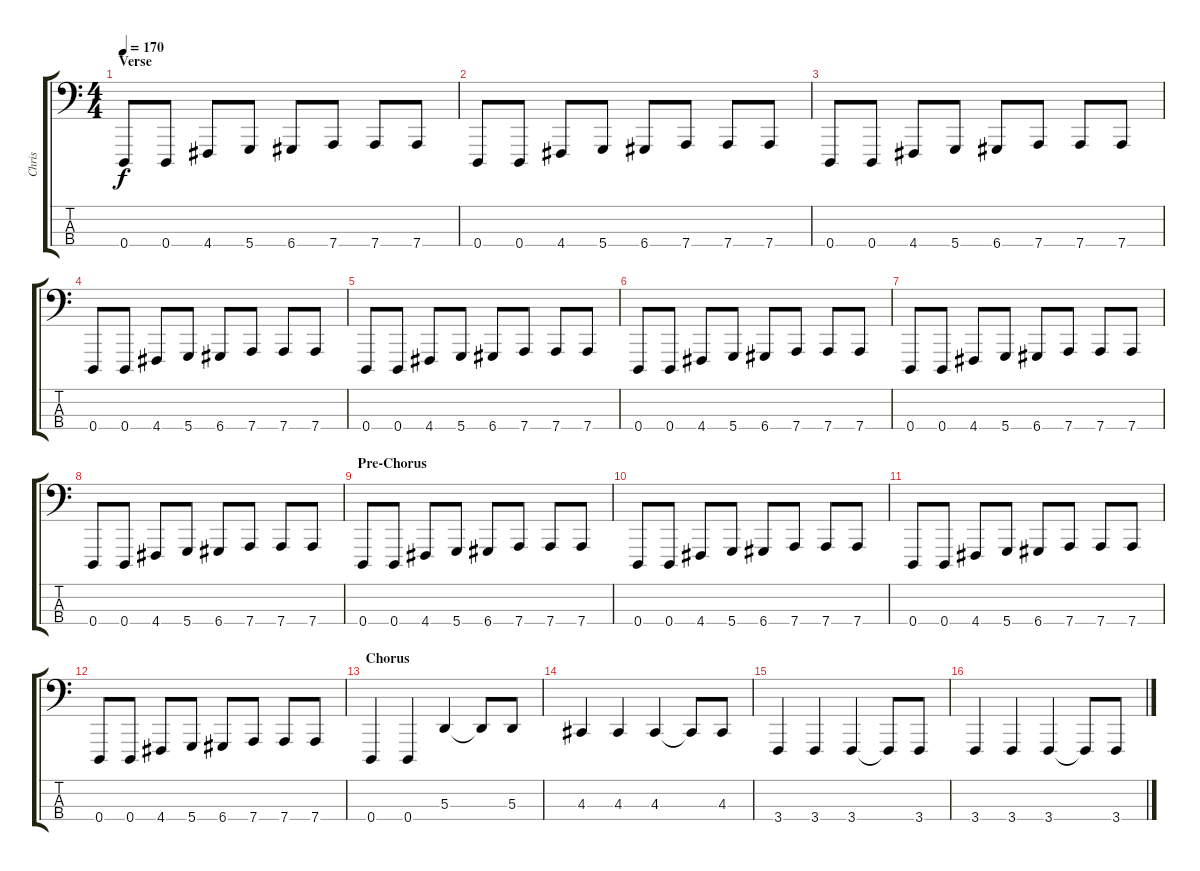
\track ("Chris" "Chris") {instrument lead8bassandlead}
\staff {score tabs}
\tuning (G2 D2 A1 D1) {hide}
\ts (4 4)
\section ("" "Verse")
\tempo 170
\clef f4
\ks c
0.4.8{dy f} 0.4.8 4.4.8 5.4.8 6.4.8 7.4.8 7.4.8 7.4.8 |
0.4.8 0.4.8 4.4.8 5.4.8 6.4.8 7.4.8 7.4.8 7.4.8 |
0.4.8 0.4.8 4.4.8 5.4.8 6.4.8 7.4.8 7.4.8 7.4.8 |
0.4.8 0.4.8 4.4.8 5.4.8 6.4.8 7.4.8 7.4.8 7.4.8 |
0.4.8 0.4.8 4.4.8 5.4.8 6.4.8 7.4.8 7.4.8 7.4.8 |
0.4.8 0.4.8 4.4.8 5.4.8 6.4.8 7.4.8 7.4.8 7.4.8 |
0.4.8 0.4.8 4.4.8 5.4.8 6.4.8 7.4.8 7.4.8 7.4.8 |
0.4.8 0.4.8 4.4.8 5.4.8 6.4.8 7.4.8 7.4.8 7.4.8 |
\section ("" "Pre-Chorus")
0.4.8 0.4.8 4.4.8 5.4.8 6.4.8 7.4.8 7.4.8 7.4.8 |
0.4.8 0.4.8 4.4.8 5.4.8 6.4.8 7.4.8 7.4.8 7.4.8 |
0.4.8 0.4.8 4.4.8 5.4.8 6.4.8 7.4.8 7.4.8 7.4.8 |
0.4.8 0.4.8 4.4.8 5.4.8 6.4.8 7.4.8 7.4.8 7.4.8 |
\section ("" "Chorus")
0.4.4 0.4.4 5.3.4 5.3{t}.8 5.3.8 |
4.3.4 4.3.4 4.3.4 4.3{t}.8 4.3.8 |
3.4.4 3.4.4 3.4.4 3.4{t}.8 3.4.8 |
3.4.4 3.4.4 3.4.4 3.4{t}.8 3.4.8
